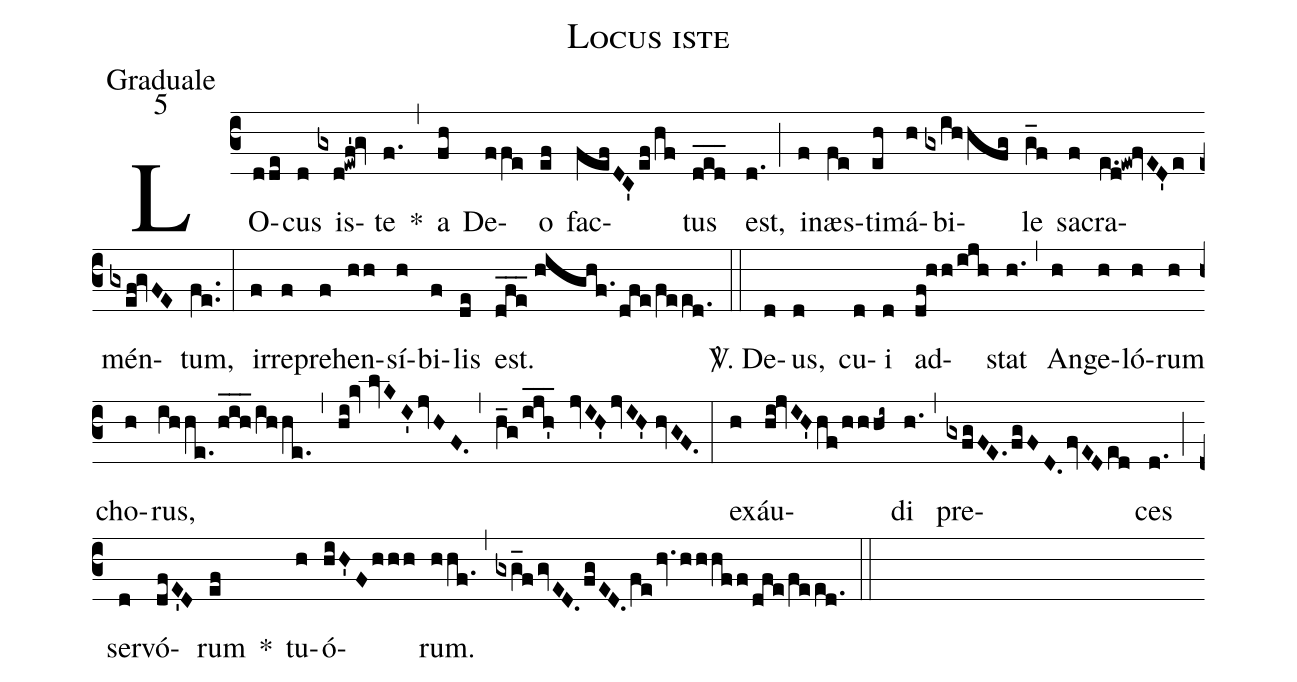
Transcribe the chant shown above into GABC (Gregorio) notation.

name:Locus iste;
office-part:Graduale;
mode:5;
%%
(c3) LO(dde)cus(d) is(gxd!ewf'!gv)te(f.) *(,) a(fh) De(ffe)o(ef) fac(fefDC'ef/hf)tus(ded___) est,(d.) (;) in(f)æs(fe)ti(eh)má(h)bi(gxihhfg)le(g_f) sa(f)cra(e.d!ew!fvED'e)mén(gxef!gvFE)tum,(fe..) (:)
ir(f)re(f)pre(f)hen(hh)sí(h)bi(f)lis(de) est.(dfe___//highf./dfe/feed.) (::)
<sp>V/</sp>. De(d)us,(d) cu(d)i(d) ad(df!hh/ijh)stat(h.) (,) An(h)ge(h)ló(h)rum(h) cho(h)rus,(ihhe./hih___/ihhe.) (,) (hi!kv//lvKI'jvHF.) (,) (h_g/ijh'___ jvIH'jvIH'//hvGF.) (:)
ex(h)áu(hi!jvIH'hf/hhhi~)di(h.) (,) pre(gxfgFE.fgFD.fvEDed)ces(d.) (;) ser(d)vó(dfE'D)rum(ef) *() tu(h)ó(hiH'Fhhh)rum.(hhf.) (,) (gxg_fgvED.fgED.fehv.hhhff/dfe/feed.) (::)
